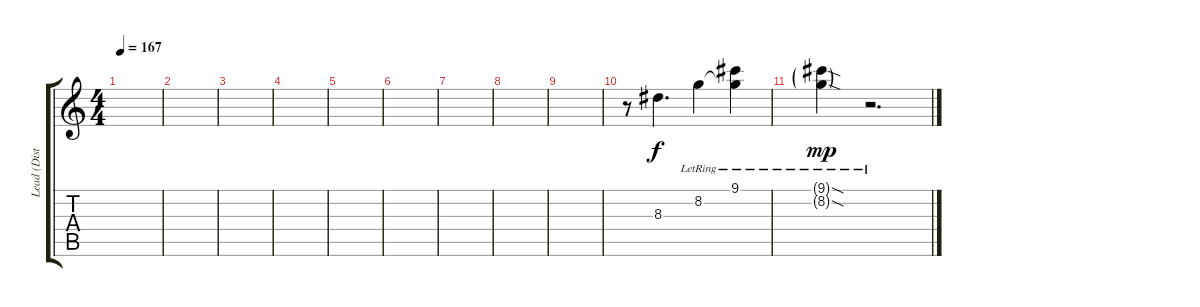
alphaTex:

\track ("Lead (Dist) 2" "Lead (Dist") {instrument distortionguitar}
\staff {score tabs}
\tuning (E4 B3 G3 D3 A2 E2) {hide}
\ts (4 4)
\tempo 167
\clef g2
\ks c
|
|
|
|
|
|
|
|
|
r.8 8.3.4{d} 8.2{lr}.4 (9.1{lr} 8.2{t}).4 |
(9.1{sod g lr} 8.2{sod g lr}).4{dy mp} r.2{d}
